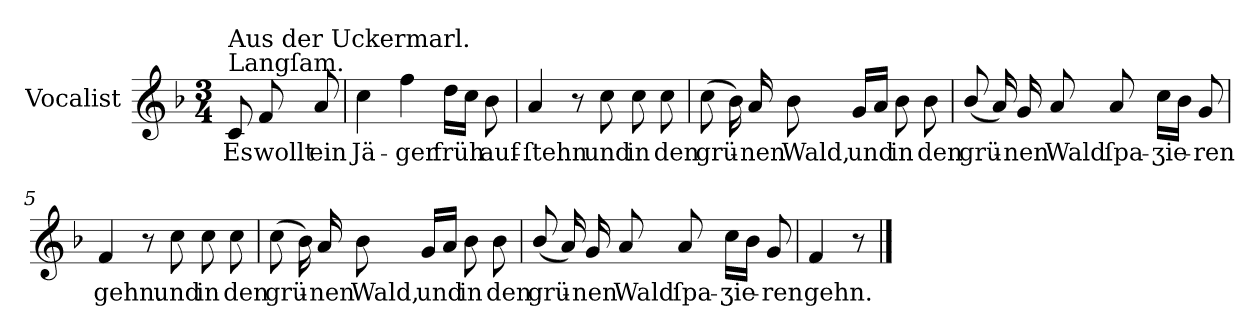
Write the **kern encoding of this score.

**kern	**text
*part1	*part1
*staff1	*staff1
*I"Vocalist	*
*k[b-]	*
*F:	*
*M3/4	*
=	=
!LO:TX:a:t=Langſam.	!
!LO:TX:a:t=Aus der Uckermarl.	!
8c	Es
8f	wollt
8a	ein
=1	=1
4cc	Jä-
4ff	-ger
16ddLL	früh
16ccJJ	.
8b-	auf-
=2	=2
4a	-ſtehn
8r	.
8cc	und
8cc	in
8cc	den
=3	=3
(8cc	grü-
16b-)	.
16a	-nen
8b-	Wald,
16gLL	und
16aJJ	.
8b-	in
8b-	den
=4	=4
(8b-/	grü-
16a)	.
16g	-nen
8a	Wald
8a	ſpa-
16ccLL	-ʒie-
16b-JJ	.
8g	-ren
=5	=5
4f	gehn.
8r	.
8cc	und
8cc	in
8cc	den
=6	=6
(8cc	grü-
16b-)	.
16a	-nen
8b-	Wald,
16gLL	und
16aJJ	.
8b-	in
8b-	den
=7	=7
(8b-/	grü-
16a)	.
16g	-nen
8a	Wald
8a	ſpa-
16ccLL	-ʒie-
16b-JJ	.
8g	-ren
=8	=8
4f	gehn.
8r	.
==	==
*-	*-
